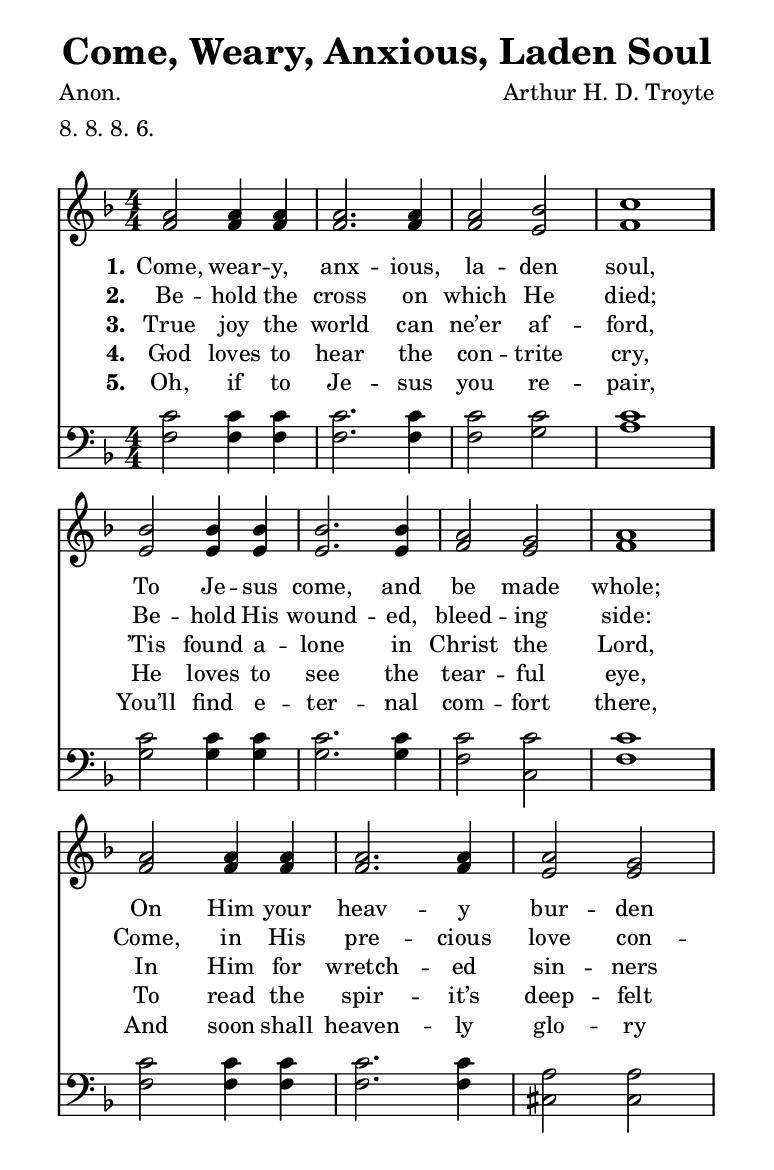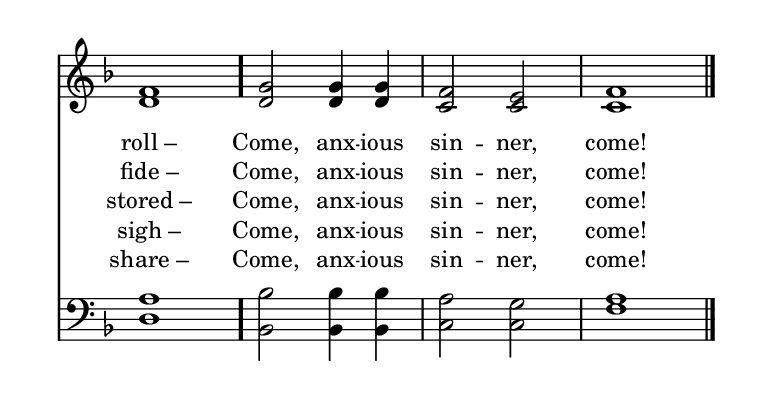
\include "common/global.ily"
\paper {
  \include "common/paper.ily"
  ragged-bottom = ##t
  ragged-last-bottom = ##t
  systems-per-page = ##f
  page-count = ##f
}

\header{
  %gospel
  hymnnumber = "8"
  title = "Come, Weary, Anxious, Laden Soul"
  tunename = "Troyte"
  meter = "8. 8. 8. 6."
  poet = "Anon." % see https://hymnary.org/text/come_weary_anxious_laden_soul
  composer = "Arthur H. D. Troyte" % see https://hymnary.org/person/Acland_AHD
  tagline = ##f
}

patternA = { c2 c4 c4 | c2. c4 | c2 c2 | c1 } % Line 1, 2, 3
patternB = { c2 c4 c4 | c2 c2  | c1    }      % Line 4

global = {
  \include "common/overrides.ily"
  \override Staff.TimeSignature.style = #'numbered
  \time 4/4
  \once \override Score.MetronomeMark.transparent = ##t
  \tempo 2 = 86
  \key f \major
  \autoBeamOff
}

notesSoprano = {
\global
\relative c'' {

  \changePitch \patternA { a a a       | a a     | a bes | c }
  \changePitch \patternA { bes bes bes | bes bes | a g   | a }
  \changePitch \patternA { a a a       | a a     | a g   | f }
  \changePitch \patternB { g g g       | f e     | f     }
  \bar "|."

}
}

notesAlto = {
\global
\relative e' {

  \changePitch \patternA { f f f | f f | f e | f }
  \changePitch \patternA { e e e | e e | f e | f }
  \changePitch \patternA { f f f | f f | e e | d }
  \changePitch \patternB { d d d | c c | c   }

}
}

notesTenor = {
\global
\relative a {

  \changePitch \patternA { c c c       | c c | c c | c }
  \changePitch \patternA { c c c       | c c | c c | c }
  \changePitch \patternA { c c c       | c c | a a | a }
  \changePitch \patternB { bes bes bes | a g | a   }

}
}

notesBass = {
\global
\relative f {

  \changePitch \patternA { f f f       | f f | f g     | a }
  \changePitch \patternA { g g g       | g g | f c     | f }
  \changePitch \patternA { f f f       | f f | cis cis | d }
  \changePitch \patternB { bes bes bes | c c | f       }

}
}

wordsA = \lyricmode {
\set stanza = "1."

  Come, wear -- y, anx -- ious, la -- den soul, \bar "."
  To Je -- sus come, and be made whole; \bar "." \eogbreak
  On Him your heav -- y bur -- den roll_– \bar "."
  Come, anx -- ious sin -- ner, come! \bar "."

}

wordsB = \lyricmode {
\set stanza = "2."

  Be -- hold the cross on which He died;
  Be -- hold His wound -- ed, bleed -- ing side:
  Come, in His pre -- cious love con -- fide_–
  Come, anx -- ious sin -- ner, come!

}

wordsC = \lyricmode {
\set stanza = "3."

  True joy the world can ne’er af -- ford,
  ’Tis found a -- lone in Christ the Lord,
  In Him for wretch -- ed sin -- ners stored_–
  Come, anx -- ious sin -- ner, come!

}

wordsD = \lyricmode {
\set stanza = "4."

  God loves to hear the con -- trite cry,
  He loves to see the tear -- ful eye,
  To read the spir -- it’s deep -- felt sigh_–
  Come, anx -- ious sin -- ner, come!

}

wordsE = \lyricmode {
\set stanza = "5."

  Oh, if to Je -- sus you re -- pair,
  You’ll find e -- ter -- nal com -- fort there,
  And soon shall heaven -- ly glo -- ry share_–
  Come, anx -- ious sin -- ner, come!

}


\score {
  \context ChoirStaff <<
    \context Staff = upper <<
      \set Staff.autoBeaming = ##f
      \set ChoirStaff.systemStartDelimiter = #'SystemStartBar
      \set ChoirStaff.printPartCombineTexts = ##f
      \partcombine #'(2 . 11) \notesSoprano \notesAlto
      \context NullVoice = sopranos { \voiceOne << \notesSoprano >> }
      \context Lyrics = one   \lyricsto sopranos \wordsA
      \context Lyrics = two   \lyricsto sopranos \wordsB
      \context Lyrics = three \lyricsto sopranos \wordsC
      \context Lyrics = four  \lyricsto sopranos \wordsD
      \context Lyrics = five  \lyricsto sopranos \wordsE
    >>
    \context Staff = men <<
      \set Staff.autoBeaming = ##f
      \clef bass
      \set ChoirStaff.printPartCombineTexts = ##f
      \partcombine #'(2 . 11) \notesTenor \notesBass
    >>
  >>
  \layout {
    \include "common/layout.ily"
  }
  #(cond ((ly:get-option 'eog-midi-permitted) #{ \midi{
    \include "common/midi.ily"
  } #}))
}

\version "2.19.49"  % necessary for upgrading to future LilyPond versions.

% vi:set et ts=2 sw=2 ai nocindent syntax=lilypond:
